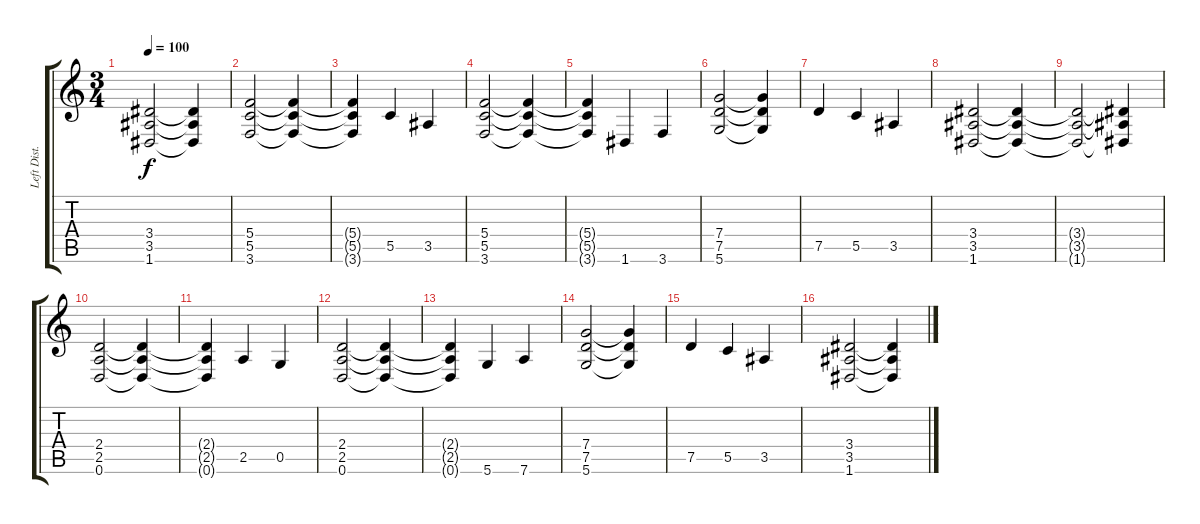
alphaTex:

\track ("Left Dist. Guitar" "Left Dist.") {instrument distortionguitar}
\staff {score tabs}
\tuning (D4 A3 F3 C3 G2 D2) {hide}
\ts (3 4)
\tempo 100
\clef g2
\ks c
(3.4{t} 3.5{t} 1.6{t}).2{dy f} (3.4{t} 3.5{t} 1.6{t}).4 |
(5.4 5.5 3.6).2 (5.4{t} 5.5{t} 3.6{t}).4 |
(5.4{t} 5.5{t} 3.6{t}).4 5.5.4 3.5.4 |
(5.4 5.5 3.6).2 (5.4{t} 5.5{t} 3.6{t}).4 |
(5.4{t} 5.5{t} 3.6{t}).4 1.6.4 3.6.4 |
(7.4 7.5 5.6).2 (7.4{t} 7.5{t} 5.6{t}).4 |
7.5.4 5.5.4 3.5.4 |
(3.4 3.5 1.6).2 (3.4{t} 3.5{t} 1.6{t}).4 |
(3.4{t} 3.5{t} 1.6{t}).2 (3.4{t} 3.5{t} 1.6{t}).4 |
(2.4 2.5 0.6).2 (2.4{t} 2.5{t} 0.6{t}).4 |
(2.4{t} 2.5{t} 0.6{t}).4 2.5.4 0.5.4 |
(2.4 2.5 0.6).2 (2.4{t} 2.5{t} 0.6{t}).4 |
(2.4{t} 2.5{t} 0.6{t}).4 5.6.4 7.6.4 |
(7.4 7.5 5.6).2 (7.4{t} 7.5{t} 5.6{t}).4 |
7.5.4 5.5.4 3.5.4 |
(3.4 3.5 1.6).2 (3.4{t} 3.5{t} 1.6{t}).4
